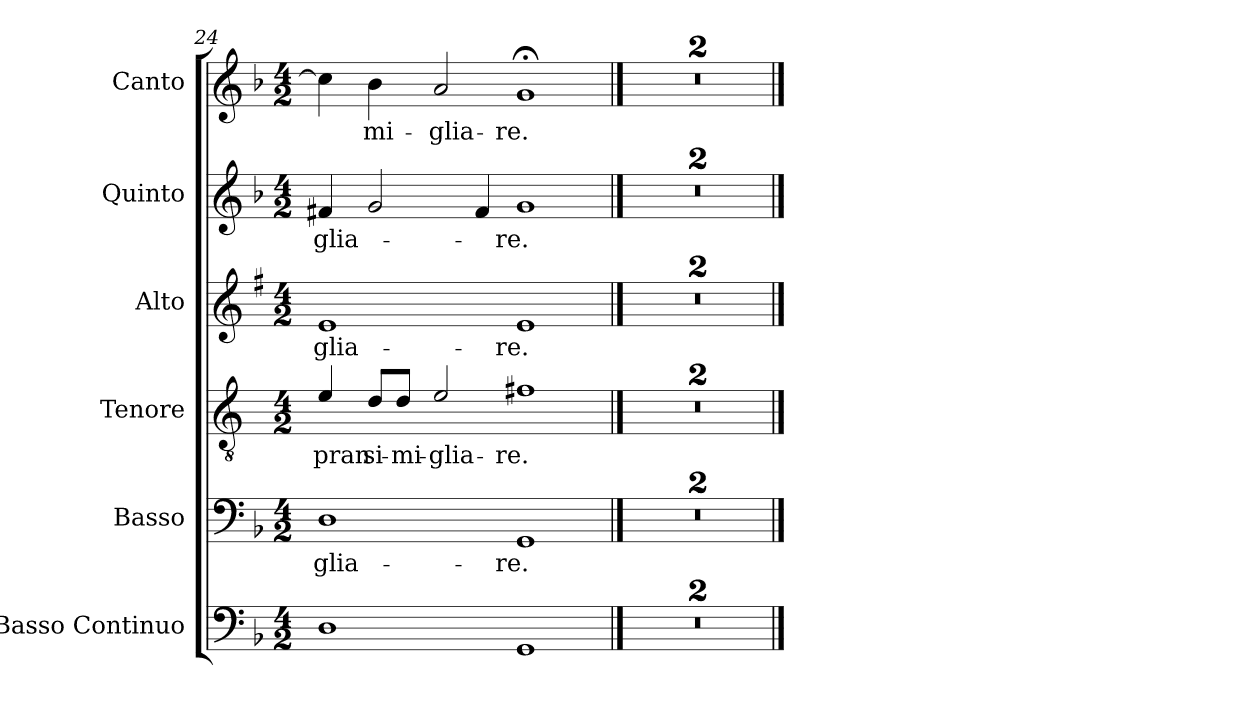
**kern	**kern	**text	**kern	**text	**kern	**text	**kern	**text	**kern	**text
*part6	*part5	*part5	*part4	*part4	*part3	*part3	*part2	*part2	*part1	*part1
*staff6	*staff5	*staff5	*staff4	*staff4	*staff3	*staff3	*staff2	*staff2	*staff1	*staff1
*I"Basso Continuo	*I"Basso	*	*I"Tenore	*	*I"Alto	*	*I"Quinto	*	*I"Canto	*
*I'BC	*I'B	*	*I'T	*	*I'A	*	*	*	*I'C	*
*clefF4	*clefF4	*	*clefGv2	*	*clefG2	*	*clefG2	*	*clefG2	*
*	*	*	*ITrd4c7	*	*ITrd1c2	*	*	*	*	*
*k[b-]	*k[b-]	*	*k[b-]	*	*k[b-]	*	*k[b-]	*	*k[b-]	*
*F:	*F:	*	*F:	*	*F:	*	*F:	*	*F:	*
*M4/2	*M4/2	*	*M4/2	*	*M4/2	*	*M4/2	*	*M4/2	*
=24	=24	=24	=24	=24	=24	=24	=24	=24	=24	=24
!	!	!LO:LY:b	!	!LO:LY:b	!	!LO:LY:b	!	!LO:LY:b	!	!
1D	1D	-glia-	4A/	-pran	1d	-glia-	4f#X/	-glia-	4cc\]	.
!	!	!	!	!LO:LY:b	!	!	!	!	!	!LO:LY:b
.	.	.	8G/L	si-	.	.	2g/	.	4b-\	-mi-
!	!	!	!	!LO:LY:b	!	!	!	!	!	!
.	.	.	8G/J	-mi-	.	.	.	.	.	.
!	!	!	!	!LO:LY:b	!	!	!	!	!	!LO:LY:b
.	.	.	2A/	-glia-	.	.	.	.	2a/	-glia-
.	.	.	.	.	.	.	4f#/	.	.	.
!	!	!LO:LY:b	!	!LO:LY:b	!	!LO:LY:b	!	!LO:LY:b	!	!LO:LY:b
1GG	1GG	-re.	1Bn	-re.	1d	-re.	1g	-re.	1g;<	-re.
==25	==25	==25	==25	==25	==25	==25	==25	==25	==25	==25
0r	0r	.	0r	.	0r	.	0r	.	0r	.
=26	=26	=26	=26	=26	=26	=26	=26	=26	=26	=26
0r	0r	.	0r	.	0r	.	0r	.	0r	.
==	==	==	==	==	==	==	==	==	==	==
*-	*-	*-	*-	*-	*-	*-	*-	*-	*-	*-
